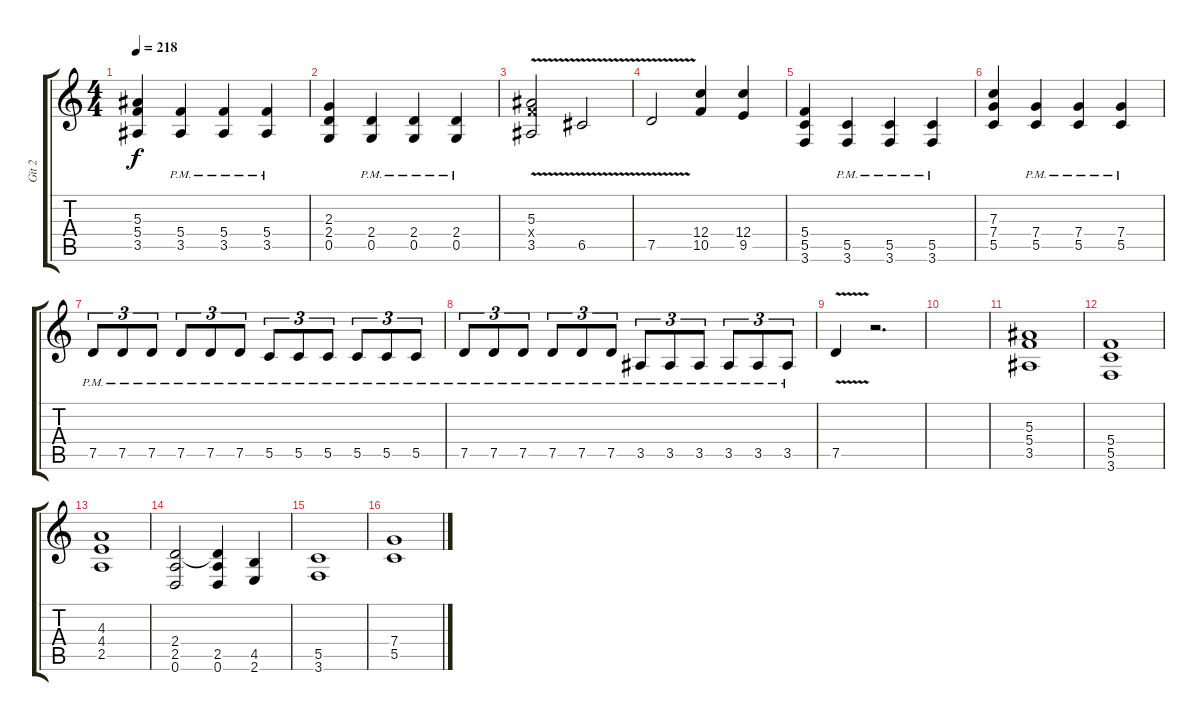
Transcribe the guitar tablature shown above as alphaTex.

\track ("Git 2" "Git 2") {instrument overdrivenguitar}
\staff {score tabs}
\tuning (D4 A3 F3 C3 G2 D2) {hide}
\ts (4 4)
\tempo 218
\clef g2
\ks c
(5.3 5.4 3.5).4{dy f} (5.4{pm} 3.5{pm}).4 (5.4{pm} 3.5{pm}).4 (5.4{pm} 3.5{pm}).4 |
(2.3 2.4 0.5).4 (2.4{pm} 0.5{pm}).4 (2.4{pm} 0.5{pm}).4 (2.4{pm} 0.5{pm}).4 |
(5.3{v} 5.4{x} 3.5).2 6.5{v}.2 |
7.5{v}.2 (12.4 10.5).4 (12.4 9.5).4 |
(5.4 5.5 3.6).4 (5.5{pm} 3.6{pm}).4 (5.5{pm} 3.6{pm}).4 (5.5{pm} 3.6{pm}).4 |
(7.3 7.4 5.5).4 (7.4{pm} 5.5{pm}).4 (7.4{pm} 5.5{pm}).4 (7.4{pm} 5.5{pm}).4 |
7.5{pm}.8{tu (3 2)} 7.5{pm}.8{tu (3 2)} 7.5{pm}.8{tu (3 2)} 7.5{pm}.8{tu (3 2)} 7.5{pm}.8{tu (3 2)} 7.5{pm}.8{tu (3 2)} 5.5{pm}.8{tu (3 2)} 5.5{pm}.8{tu (3 2)} 5.5{pm}.8{tu (3 2)} 5.5{pm}.8{tu (3 2)} 5.5{pm}.8{tu (3 2)} 5.5{pm}.8{tu (3 2)} |
7.5{pm}.8{tu (3 2)} 7.5{pm}.8{tu (3 2)} 7.5{pm}.8{tu (3 2)} 7.5{pm}.8{tu (3 2)} 7.5{pm}.8{tu (3 2)} 7.5{pm}.8{tu (3 2)} 3.5{pm}.8{tu (3 2)} 3.5{pm}.8{tu (3 2)} 3.5{pm}.8{tu (3 2)} 3.5{pm}.8{tu (3 2)} 3.5{pm}.8{tu (3 2)} 3.5{pm}.8{tu (3 2)} |
7.5{v}.4 r.2{d} |
|
(5.3 5.4 3.5).1 |
(5.4 5.5 3.6).1 |
(4.3 4.4 2.5).1 |
(2.4 2.5 0.6).2 (2.4{t} 2.5 0.6).4 (4.5 2.6).4 |
(5.5 3.6).1 |
(7.4 5.5).1
